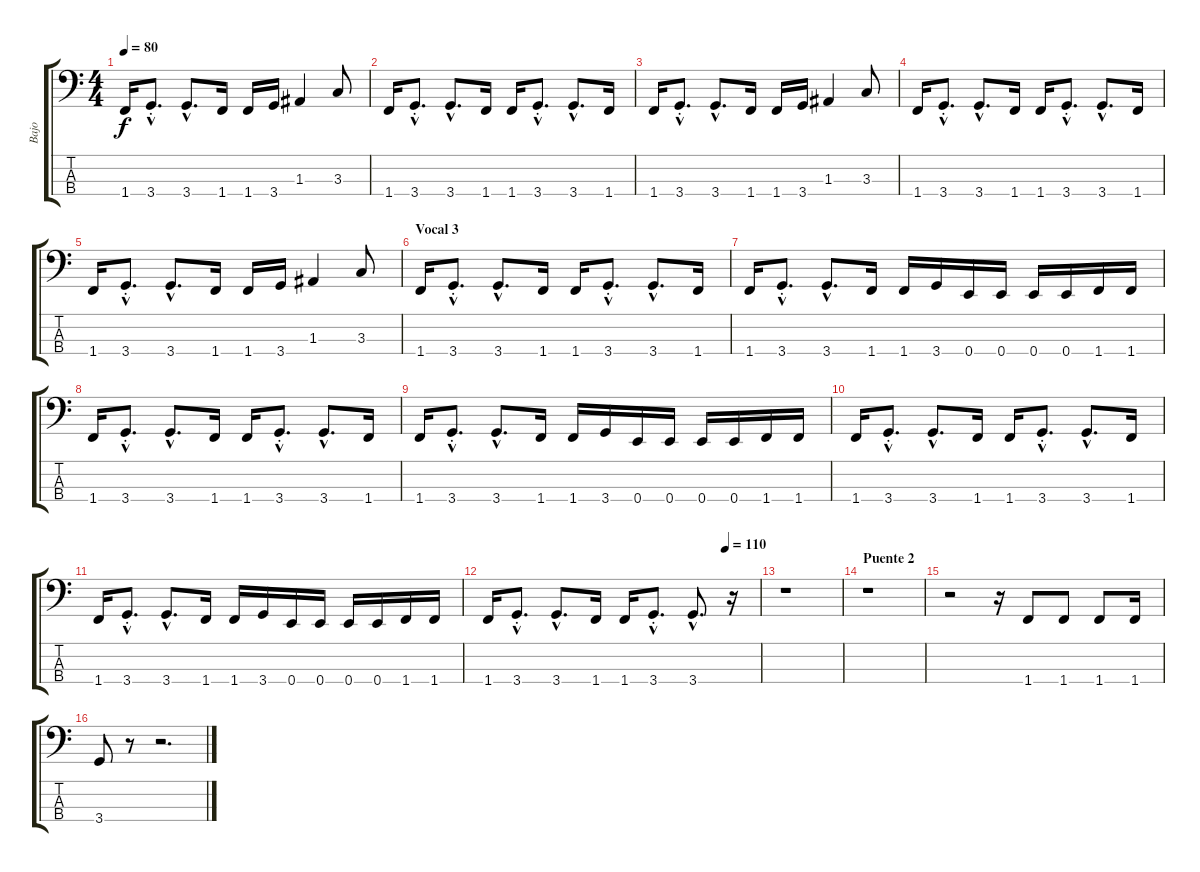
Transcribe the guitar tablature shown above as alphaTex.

\track ("Bajo" "Bajo") {instrument electricbasspick}
\staff {score tabs}
\tuning (G2 D2 A1 E1) {hide}
\ts (4 4)
\tempo 80
\clef f4
\ks c
1.4.16{dy f} 3.4{hac st}.8{d} 3.4{hac}.8{d} 1.4.16 1.4.16 3.4.16 1.3.4 3.3.8 |
1.4.16 3.4{hac st}.8{d} 3.4{hac}.8{d} 1.4.16 1.4.16 3.4{hac st}.8{d} 3.4{hac}.8{d} 1.4.16 |
1.4.16 3.4{hac st}.8{d} 3.4{hac}.8{d} 1.4.16 1.4.16 3.4.16 1.3.4 3.3.8 |
1.4.16 3.4{hac st}.8{d} 3.4{hac}.8{d} 1.4.16 1.4.16 3.4{hac st}.8{d} 3.4{hac}.8{d} 1.4.16 |
1.4.16 3.4{hac st}.8{d} 3.4{hac}.8{d} 1.4.16 1.4.16 3.4.16 1.3.4 3.3.8 |
\section ("" "Vocal 3")
1.4.16 3.4{hac st}.8{d} 3.4{hac}.8{d} 1.4.16 1.4.16 3.4{hac st}.8{d} 3.4{hac}.8{d} 1.4.16 |
1.4.16 3.4{hac st}.8{d} 3.4{hac}.8{d} 1.4.16 1.4.16 3.4.16 0.4.16 0.4.16 0.4.16 0.4.16 1.4.16 1.4.16 |
1.4.16 3.4{hac st}.8{d} 3.4{hac}.8{d} 1.4.16 1.4.16 3.4{hac st}.8{d} 3.4{hac}.8{d} 1.4.16 |
1.4.16 3.4{hac st}.8{d} 3.4{hac}.8{d} 1.4.16 1.4.16 3.4.16 0.4.16 0.4.16 0.4.16 0.4.16 1.4.16 1.4.16 |
1.4.16 3.4{hac st}.8{d} 3.4{hac}.8{d} 1.4.16 1.4.16 3.4{hac st}.8{d} 3.4{hac}.8{d} 1.4.16 |
1.4.16 3.4{hac st}.8{d} 3.4{hac}.8{d} 1.4.16 1.4.16 3.4.16 0.4.16 0.4.16 0.4.16 0.4.16 1.4.16 1.4.16 |
\tempo (110 0.875)
1.4.16 3.4{hac st}.8{d} 3.4{hac}.8{d} 1.4.16 1.4.16 3.4{hac st}.8{d} 3.4{hac}.8{d} r.16 |
r.1 |
\section ("" "Puente 2")
r.1 |
r.2 r.16 1.4.8 1.4.8 1.4.8 1.4.16 |
3.4.8 r.8 r.2{d}
